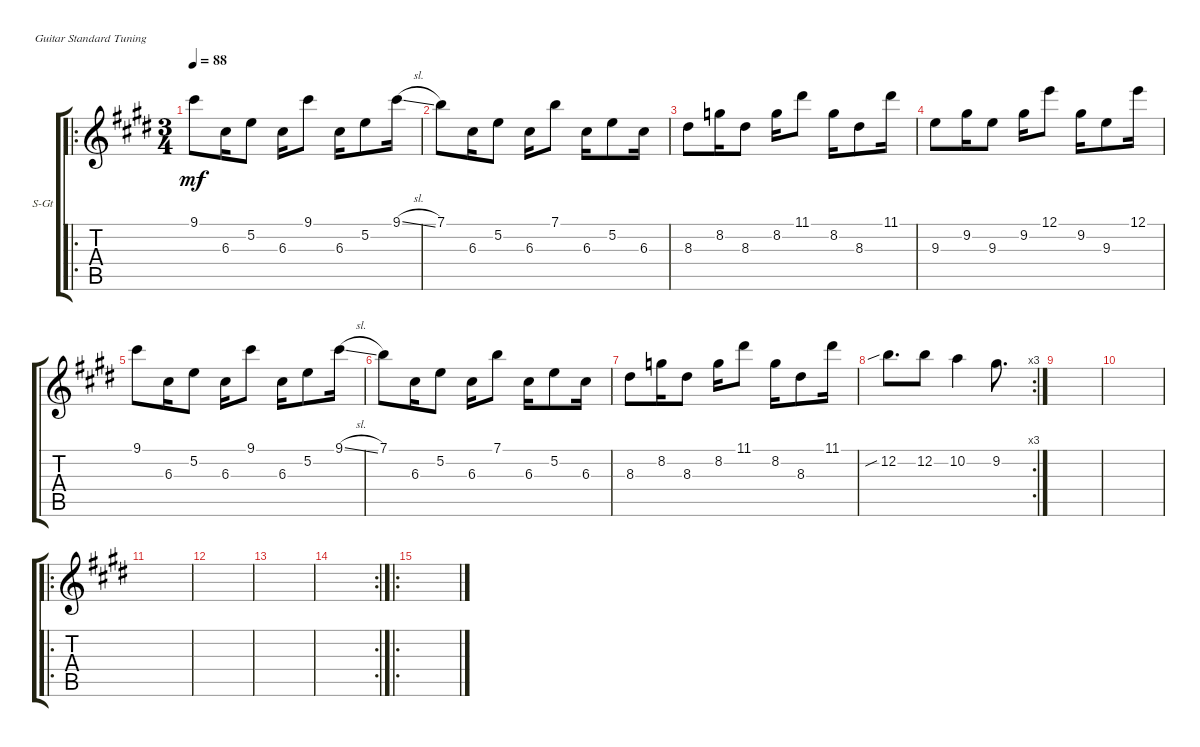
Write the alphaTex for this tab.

\defaultSystemsLayout 4
\bracketExtendMode groupsimilarinstruments
\firstSystemTrackNameOrientation horizontal
\otherSystemsTrackNameOrientation horizontal
\track ("Clean" "S-Gt") {instrument acousticguitarsteel}
\staff {score tabs}
\tuning (E4 B3 G3 D3 A2 E2)
\ro
\ts (3 4)
\tempo 88
\clef g2
\ks c#minor
9.1.8{dy mf} 6.3.16 5.2.8 6.3.16 9.1.8 6.3.16 5.2.8 9.1{sl}.16 |
7.1.8 6.3.16 5.2.8 6.3.16 7.1.8 6.3.16 5.2.8 6.3.16 |
8.3.8 8.2.16 8.3.8 8.2.16 11.1.8 8.2.16 8.3.8 11.1.16 |
9.3.8 9.2.16 9.3.8 9.2.16 12.1.8 9.2.16 9.3.8 12.1.16 |
9.1.8 6.3.16 5.2.8 6.3.16 9.1.8 6.3.16 5.2.8 9.1{sl}.16 |
7.1.8 6.3.16 5.2.8 6.3.16 7.1.8 6.3.16 5.2.8 6.3.16 |
8.3.8 8.2.16 8.3.8 8.2.16 11.1.8 8.2.16 8.3.8 11.1.16 |
\rc 3
12.2{sib}.8{d} 12.2.8 10.2.4 9.2.8{d} |
|
|
\ro
|
|
|
\rc 2
|
\ro
